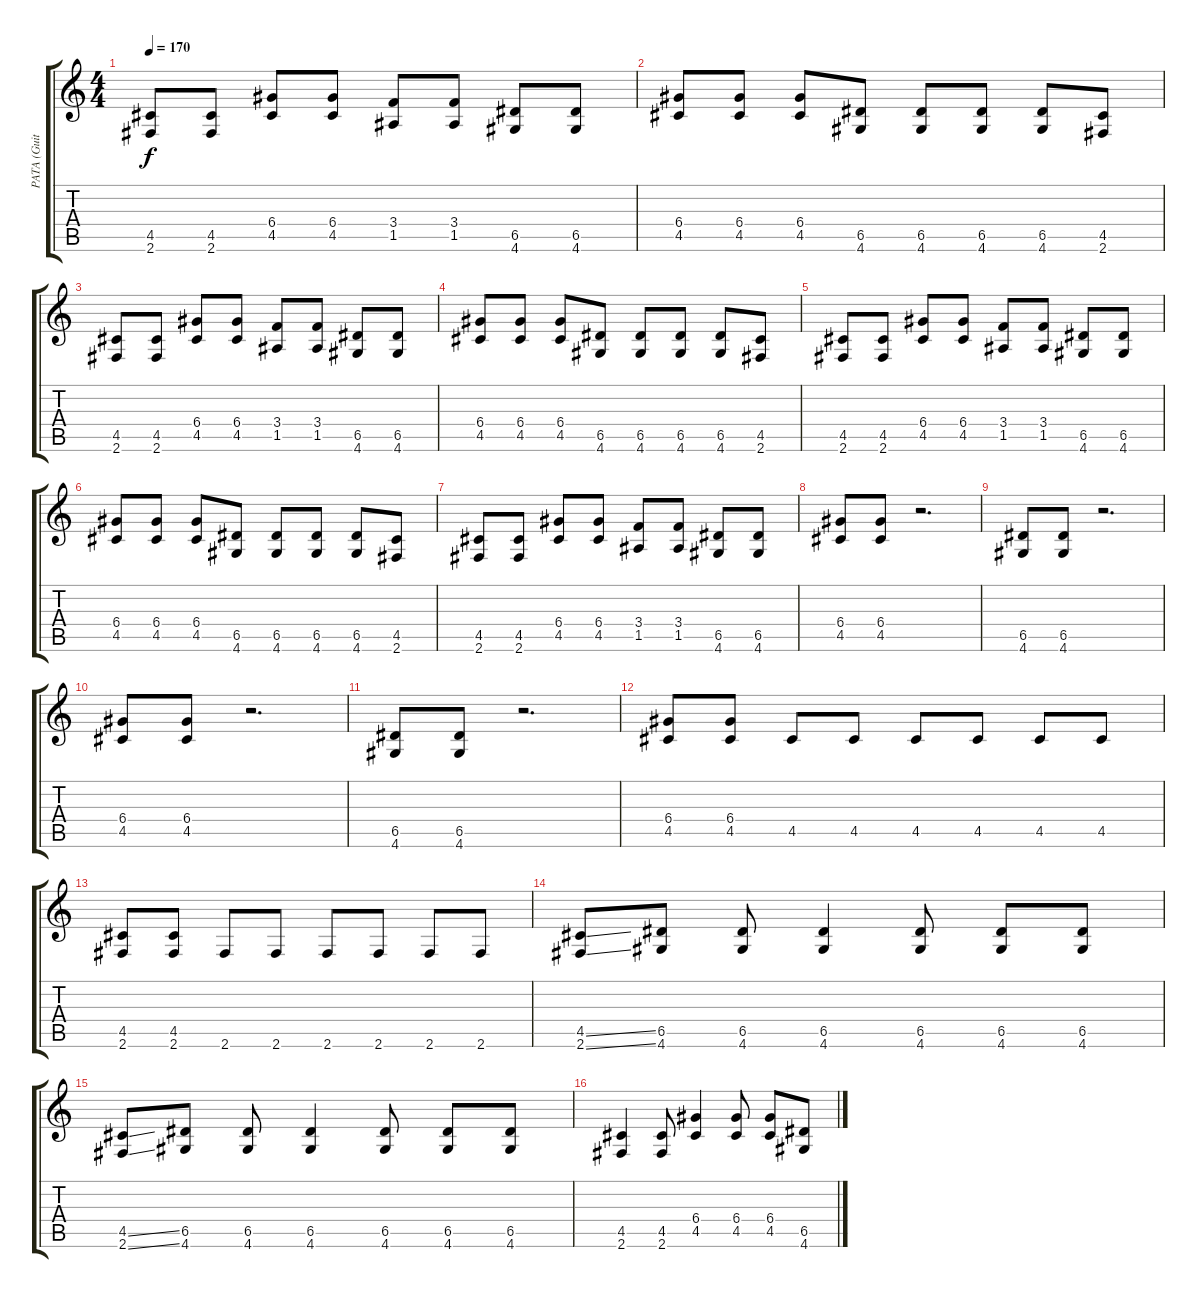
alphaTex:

\track ("PATA (Guitar)" "PATA (Guit") {instrument distortionguitar}
\staff {score tabs}
\tuning (E4 B3 G3 D3 A2 E2) {hide}
\ts (4 4)
\tempo 170
\clef g2
\ks c
(4.5 2.6).8{dy f} (4.5 2.6).8 (6.4 4.5).8 (6.4 4.5).8 (3.4 1.5).8 (3.4 1.5).8 (6.5 4.6).8 (6.5 4.6).8 |
(6.4 4.5).8 (6.4 4.5).8 (6.4 4.5).8 (6.5 4.6).8 (6.5 4.6).8 (6.5 4.6).8 (6.5 4.6).8 (4.5 2.6).8 |
(4.5 2.6).8 (4.5 2.6).8 (6.4 4.5).8 (6.4 4.5).8 (3.4 1.5).8 (3.4 1.5).8 (6.5 4.6).8 (6.5 4.6).8 |
(6.4 4.5).8 (6.4 4.5).8 (6.4 4.5).8 (6.5 4.6).8 (6.5 4.6).8 (6.5 4.6).8 (6.5 4.6).8 (4.5 2.6).8 |
(4.5 2.6).8 (4.5 2.6).8 (6.4 4.5).8 (6.4 4.5).8 (3.4 1.5).8 (3.4 1.5).8 (6.5 4.6).8 (6.5 4.6).8 |
(6.4 4.5).8 (6.4 4.5).8 (6.4 4.5).8 (6.5 4.6).8 (6.5 4.6).8 (6.5 4.6).8 (6.5 4.6).8 (4.5 2.6).8 |
(4.5 2.6).8 (4.5 2.6).8 (6.4 4.5).8 (6.4 4.5).8 (3.4 1.5).8 (3.4 1.5).8 (6.5 4.6).8 (6.5 4.6).8 |
(6.4 4.5).8 (6.4 4.5).8 r.2{d} |
(6.5 4.6).8 (6.5 4.6).8 r.2{d} |
(6.4 4.5).8 (6.4 4.5).8 r.2{d} |
(6.5 4.6).8 (6.5 4.6).8 r.2{d} |
(6.4 4.5).8 (6.4 4.5).8 4.5.8 4.5.8 4.5.8 4.5.8 4.5.8 4.5.8 |
(4.5 2.6).8 (4.5 2.6).8 2.6.8 2.6.8 2.6.8 2.6.8 2.6.8 2.6.8 |
(4.5{ss} 2.6{ss}).8 (6.5 4.6).8 (6.5 4.6).8 (6.5 4.6).4 (6.5 4.6).8 (6.5 4.6).8 (6.5 4.6).8 |
(4.5{ss} 2.6{ss}).8 (6.5 4.6).8 (6.5 4.6).8 (6.5 4.6).4 (6.5 4.6).8 (6.5 4.6).8 (6.5 4.6).8 |
(4.5 2.6).4 (4.5 2.6).8 (6.4 4.5).4 (6.4 4.5).8 (6.4 4.5).8 (6.5 4.6).8
